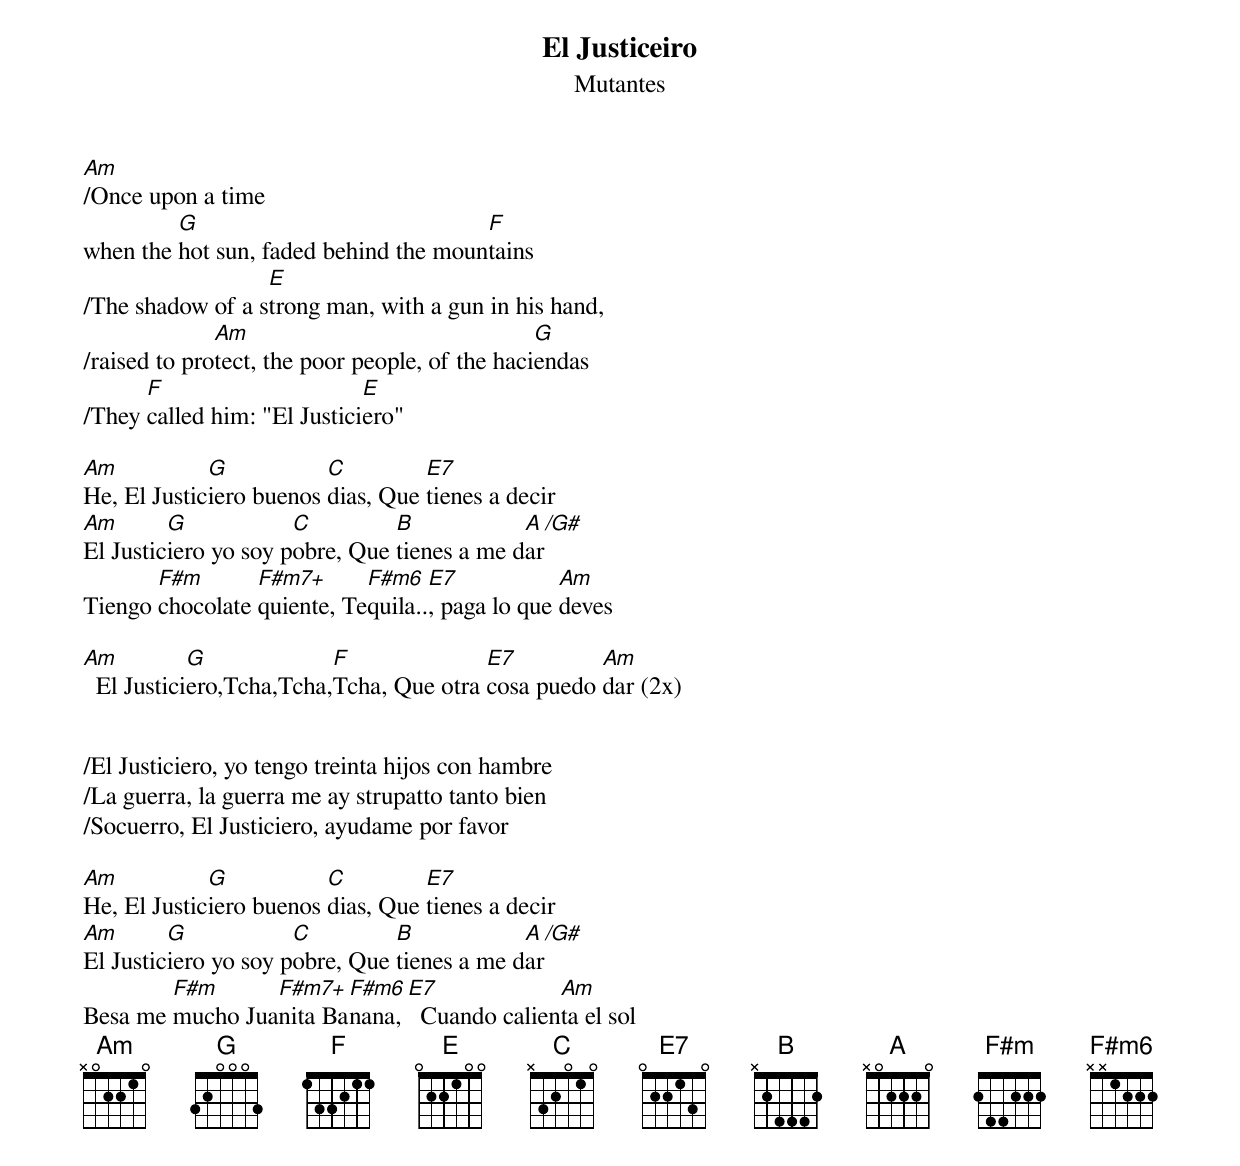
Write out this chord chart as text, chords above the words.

El Justiceiro
Mutantes

Am
/Once upon a time
         G                             F
when the hot sun, faded behind the mountains
                  E
/The shadow of a strong man, with a gun in his hand,
              Am                                G
/raised to protect, the poor people, of the haciendas
      F                      E
/They called him: "El Justiciero"

Am           G           C         E7
He, El Justiciero buenos dias, Que tienes a decir
Am       G            C         B            A   /G#
El Justiciero yo soy pobre, Que tienes a me dar
       F#m       F#m7+      F#m6   E7            Am
Tiengo chocolate quiente, Tequila.., paga lo que deves

Am          G             F              E7         Am
  El Justiciero,Tcha,Tcha,Tcha, Que otra cosa puedo dar (2x)


/El Justiciero, yo tengo treinta hijos con hambre
/La guerra, la guerra me ay strupatto tanto bien
/Socuerro, El Justiciero, ayudame por favor

Am           G           C         E7
He, El Justiciero buenos dias, Que tienes a decir
Am       G            C         B            A     /G#
El Justiciero yo soy pobre, Que tienes a me dar
        F#m      F#m7+  F#m6  E7             Am
Besa me mucho Juanita Banana,   Cuando calienta el sol
